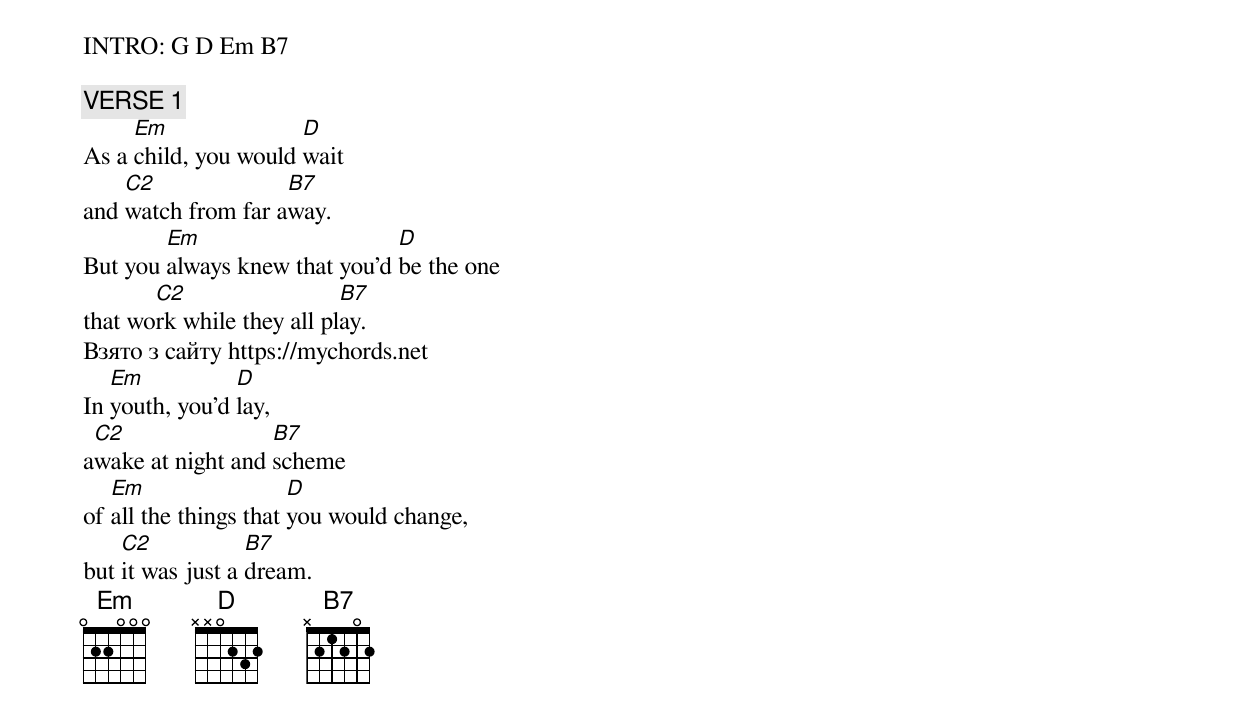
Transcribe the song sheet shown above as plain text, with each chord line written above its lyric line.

INTRO: G D Em B7

[VERSE 1]
     Em               D
As a child, you would wait
    C2              B7
and watch from far away.
        Em                     D
But you always knew that you'd be the one
       C2                  B7
that work while they all play.
Взято з сайту https://mychords.net
   Em           D
In youth, you'd lay,
 C2                B7
awake at night and scheme
   Em                  D
of all the things that you would change,
    C2            B7
but it was just a dream.
